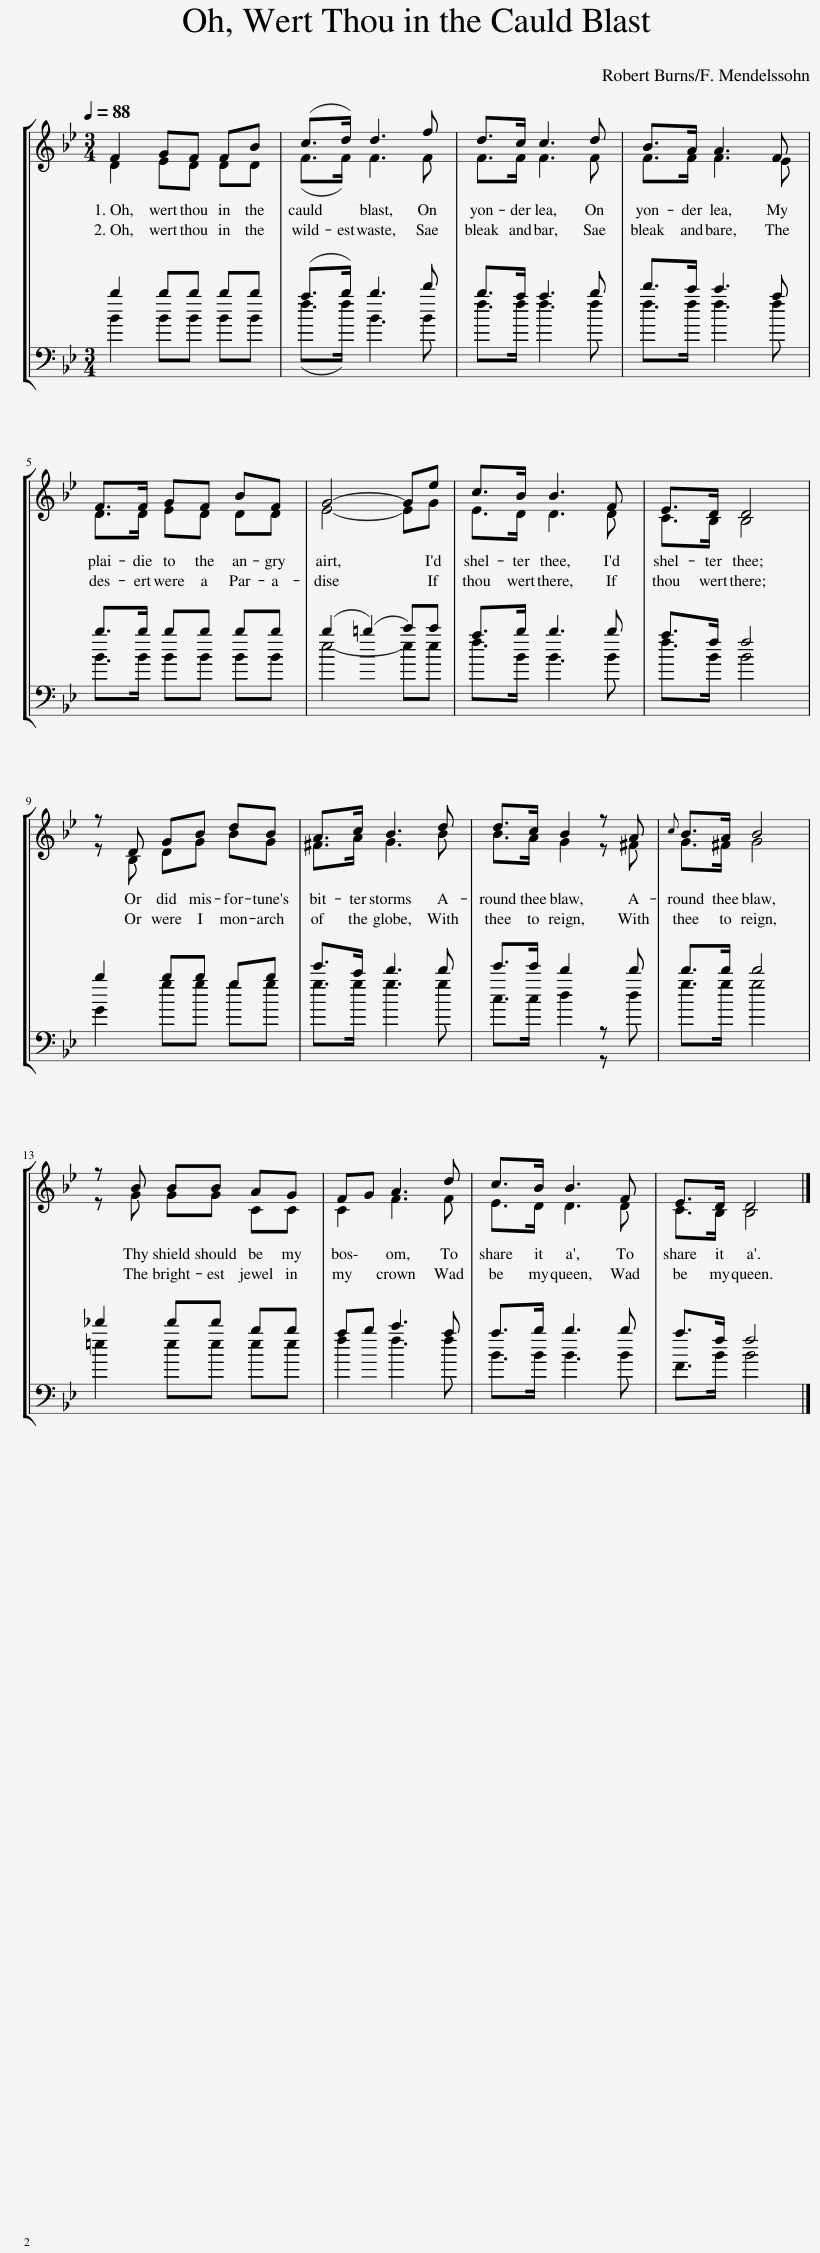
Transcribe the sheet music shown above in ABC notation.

X:1
%%score [ ( 1 2 ) ( 3 4 ) ]
L:1/8
Q:1/4=88
M:3/4
I:linebreak $
K:Bb
V:1 treble
V:2 treble
V:3 bass transpose="-24 "
V:4 bass transpose="-24 "
V:1
 F2 GF FB | (c>d) d3 f | d>c c3 d | B>A A3 F |$ F>F GF BF | %5
 G4- Ge | c>B B3 F | E>D D4 |$ z D GB dB | A>c B3 d | %10
 d>c B2 z A |{c} B>A B4 |$ z B BB AG | FG A3 d | c>B B3 F | %15
 E>D D4 |] %16
V:2
 D2 ED DD | (F>F) F3 F | F>F F3 F | F>F F3 E |$ D>D ED DD | %5
 E4- EG | E>D D3 D | C>B, B,4 |$ z B, DG BG | ^F>A G3 B | %10
 B>A G2 z ^F | G>^F G4 |$ z G GG CC | C2 F3 F | E>D D3 D | %15
 C>B, B,4 |] %16
V:3
 b2 bb bb | (a>b) b3 d' | b>a a3 b | d'>c' c'3 a |$ b>b bb bb | %5
 (b2 (=b2) c')c' | a>b b3 b | a>f f4 |$ b2 bb gb | e'>c' d'3 d' | %10
 e'>e' d'2 z d' | d'>d' d'4 |$ _d'2 d'd' bb | ab c'3 a | a>b b3 b | %15
 a>f f4 |] %16
V:4
 B2 BB BB | (f>f) B3 B | f>f f3 f | f>f f3 f |$ B>B BB BB | %5
 e4- ee | f>B B3 B | f>B B4 |$ G2 gg gg | g>g g3 g | %10
 c>c d2 z d | g>g g4 |$ =e2 ee ee | f2 f3 f | B>B B3 B | %15
 F>B B4 |] %16
